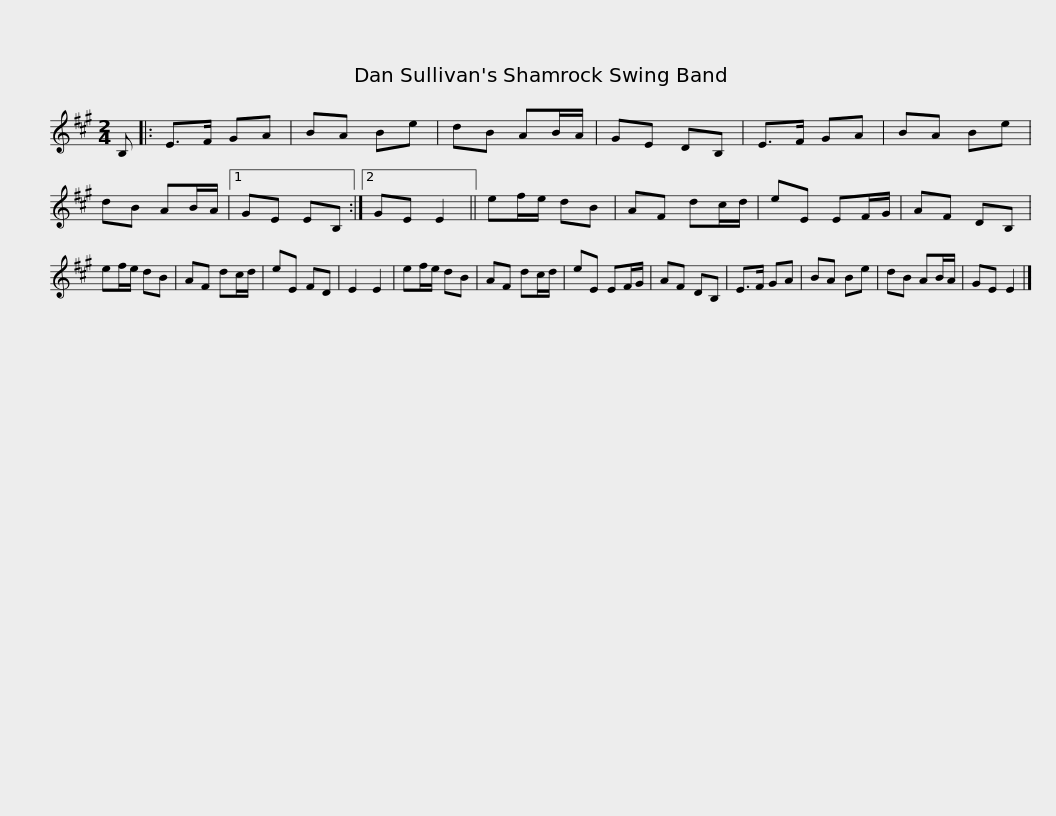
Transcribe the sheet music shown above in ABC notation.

X:1
L:1/8
M:2/4
I:linebreak $
K:A
V:1 treble
V:1
 B, |: E>F GA | BA Be | dB AB/A/ | GE DB, | %5
 E>F GA | BA Be | dB AB/A/ |1 GE EB, :|2 GE E2 ||$ %10
 ef/e/ dB | AF dc/d/ | eE EF/G/ | AF DB, | ef/e/ dB | %15
 AF dc/d/ | eE FD | E2 E2 | ef/e/ dB | AF dc/d/ |$ %20
 eE EF/G/ | AF DB, | E>F GA | BA Be | dB AB/A/ | %25
 GE E2 |] %26
